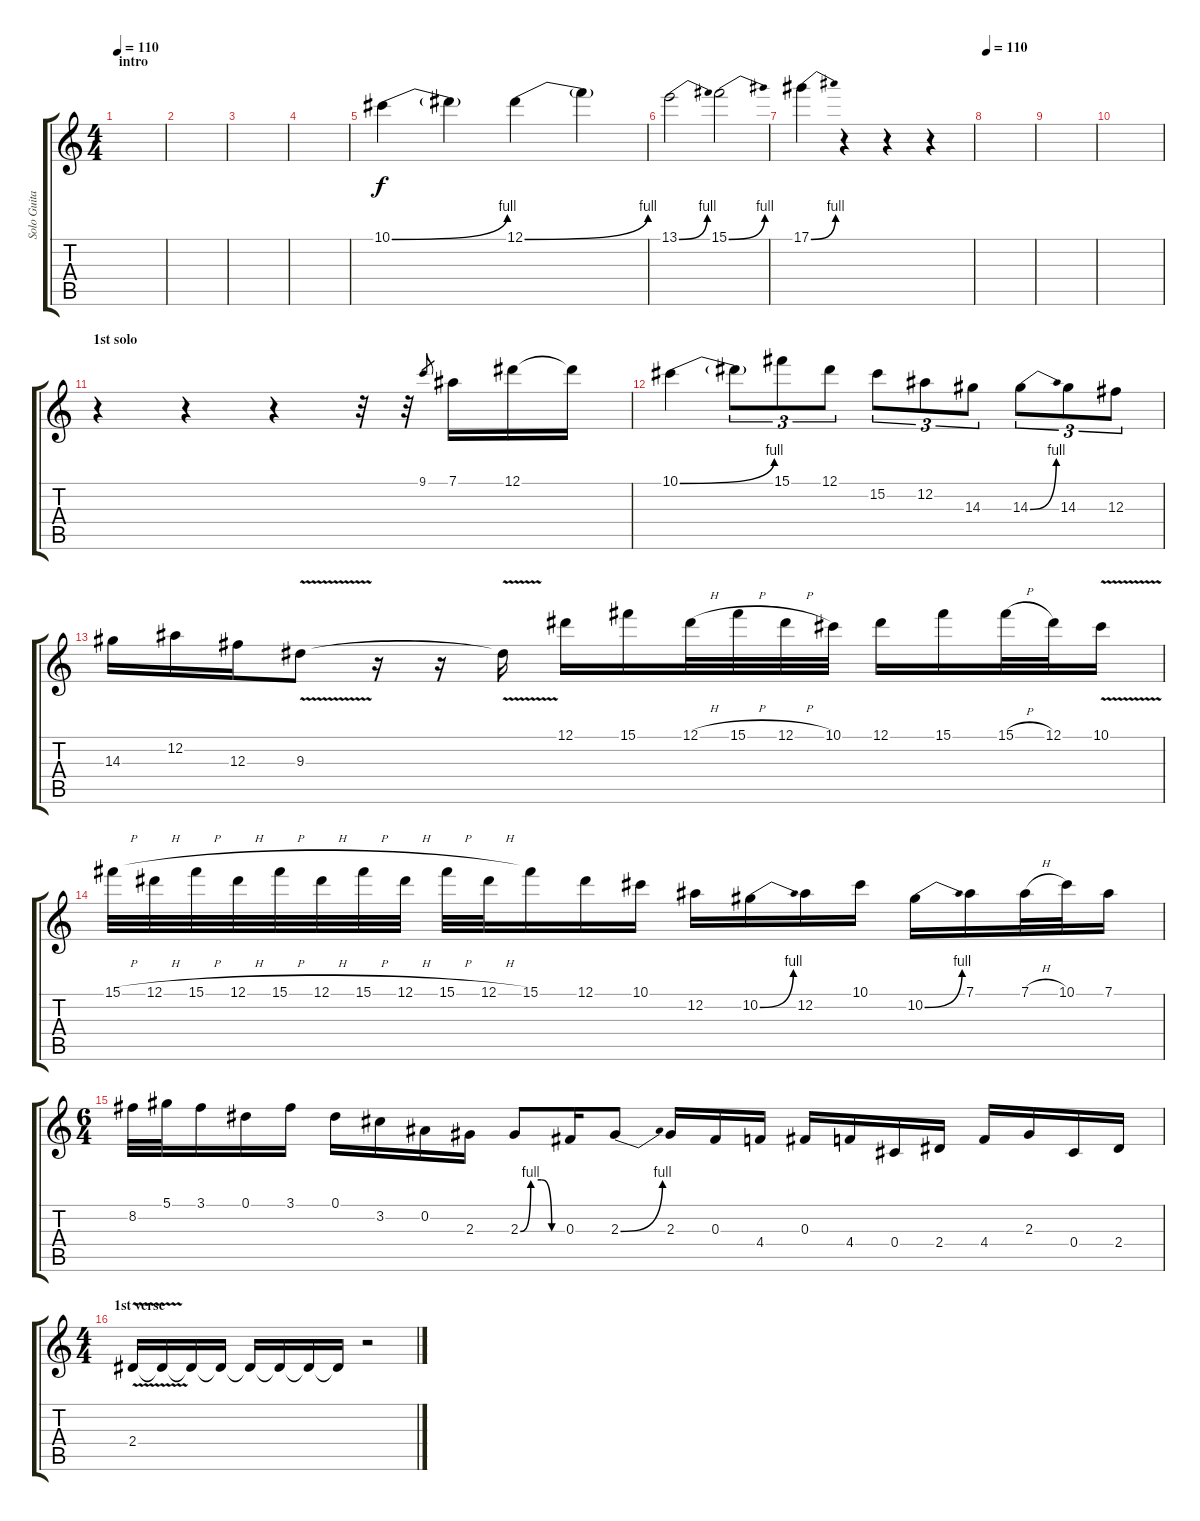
\track ("Solo Guitar" "Solo Guita") {instrument distortionguitar}
\staff {score tabs}
\tuning (Eb4 Bb3 Gb3 Db3 Ab2 Eb2) {hide}
\ts (4 4)
\section ("" "intro")
\tempo 110
\tempo 40
\tempo 110
\clef g2
\ks c
|
|
|
|
10.1{be (bend 0 0 60 4)}.4 10.1{t}.4 12.1{be (bend 0 0 60 4)}.4 12.1{t}.4 |
13.1{be (bend 0 0 60 4)}.2 15.1{be (bend 0 0 60 4)}.2 |
17.1{be (bend 0 0 60 4)}.4 r.4 r.4 r.4 |
\tempo 110
|
|
|
\section ("" "1st solo")
r.4 r.4 r.4 r.32 r.32 9.1.8{gr} 7.1.16 12.1.16 12.1{t}.16 |
10.1{be (bend 0 0 60 4)}.4 10.1{t}.8{tu (3 2)} 15.1.8{tu (3 2)} 12.1.8{tu (3 2)} 15.2.8{tu (3 2)} 12.2.8{tu (3 2)} 14.3.8{tu (3 2)} 14.3{be (bend 0 0 60 4)}.8{tu (3 2)} 14.3.8{tu (3 2)} 12.3.8{tu (3 2)} |
14.3.16 12.2.16 12.3.16 9.3{v}.8 r.16 r.16 9.3{t}.16 12.1.16 15.1.16 12.1{h}.32 15.1{h}.32 12.1{h}.32 10.1.32 12.1.16 15.1.16 15.1{h}.32 12.1.32 10.1{v}.16 |
15.1{h}.32 12.1{h}.32 15.1{h}.32 12.1{h}.32 15.1{h}.32 12.1{h}.32 15.1{h}.32 12.1{h}.32 15.1{h}.32 12.1{h}.32 15.1.16 12.1.16 10.1.16 12.2.16 10.2{be (bend 0 0 60 4)}.16 12.2.16 10.1.16 10.2{be (bend 0 0 60 4)}.16 7.1.16 7.1{h}.32 10.1.32 7.1.16 |
\ts (6 4)
8.2.32 5.1.32 3.1.16 0.1.16 3.1.16 0.1.16 3.2.16 0.2.16 2.3.16 2.3{be (custom 0 0 15 4 30 4 45 0 60 0)}.8 0.3.16 2.3{be (bend 0 0 60 4)}.8 2.3.16 0.3.16 4.4.16 0.3.16 4.4.16 0.4.16 2.4.16 4.4.16 2.3.16 0.4.16 2.4.16 |
\ts (4 4)
\section ("" "1st verse")
2.4{v}.16 2.4{t}.16 2.4{t}.16 2.4{t}.16 2.4{t}.16 2.4{t}.16 2.4{t}.16 2.4{t}.16 r.2
